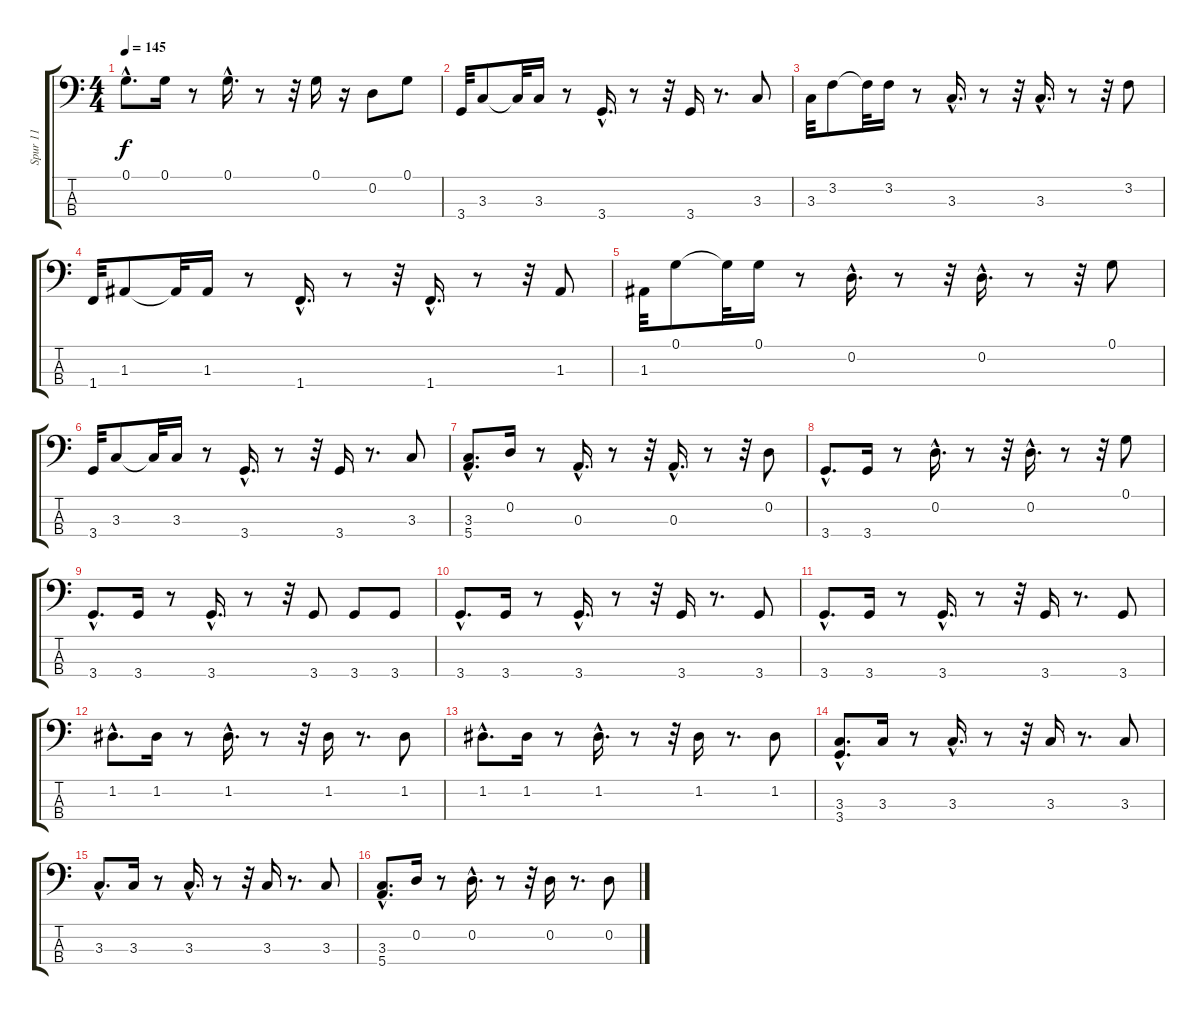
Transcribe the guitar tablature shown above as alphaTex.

\track ("Spur 11" "Spur 11") {instrument synthbass1}
\staff {score tabs}
\tuning (G2 D2 A1 E1) {hide}
\ts (4 4)
\tempo 145
\clef f4
\ks c
0.1{hac}.8{d dy f} 0.1.16 r.8 0.1{hac}.16{d} r.8 r.32 0.1.16 r.16 0.2.8 0.1.8 |
3.4.32 3.3.8 3.3{t}.32 3.3.16 r.8 3.4{hac}.16{d} r.8 r.32 3.4.16 r.8{d} 3.3.8 |
3.3.32 3.2.8 3.2{t}.32 3.2.16 r.8 3.3{hac}.16{d} r.8 r.32 3.3{hac}.16{d} r.8 r.32 3.2.8 |
1.4.32 1.3.8 1.3{t}.32 1.3.16 r.8 1.4{hac}.16{d} r.8 r.32 1.4{hac}.16{d} r.8 r.32 1.3.8 |
1.3.32 0.1.8 0.1{t}.32 0.1.16 r.8 0.2{hac}.16{d} r.8 r.32 0.2{hac}.16{d} r.8 r.32 0.1.8 |
3.4.32 3.3.8 3.3{t}.32 3.3.16 r.8 3.4{hac}.16{d} r.8 r.32 3.4.16 r.8{d} 3.3.8 |
(3.3 5.4{hac}).8{d} 0.2.16 r.8 0.3{hac}.16{d} r.8 r.32 0.3{hac}.16{d} r.8 r.32 0.2.8 |
3.4{hac}.8{d} 3.4.16 r.8 0.2{hac}.16{d} r.8 r.32 0.2{hac}.16{d} r.8 r.32 0.1.8 |
3.4{hac}.8{d} 3.4.16 r.8 3.4{hac}.16{d} r.8 r.32 3.4.8 3.4.8 3.4.8 |
3.4{hac}.8{d} 3.4.16 r.8 3.4{hac}.16{d} r.8 r.32 3.4.16 r.8{d} 3.4.8 |
3.4{hac}.8{d} 3.4.16 r.8 3.4{hac}.16{d} r.8 r.32 3.4.16 r.8{d} 3.4.8 |
1.2{hac}.8{d} 1.2.16 r.8 1.2{hac}.16{d} r.8 r.32 1.2.16 r.8{d} 1.2.8 |
1.2{hac}.8{d} 1.2.16 r.8 1.2{hac}.16{d} r.8 r.32 1.2.16 r.8{d} 1.2.8 |
(3.3{hac} 3.4{hac}).8{d} 3.3.16 r.8 3.3{hac}.16{d} r.8 r.32 3.3.16 r.8{d} 3.3.8 |
3.3{hac}.8{d} 3.3.16 r.8 3.3{hac}.16{d} r.8 r.32 3.3.16 r.8{d} 3.3.8 |
(3.3 5.4{hac}).8{d} 0.2.16 r.8 0.2{hac}.16{d} r.8 r.32 0.2.16 r.8{d} 0.2.8
